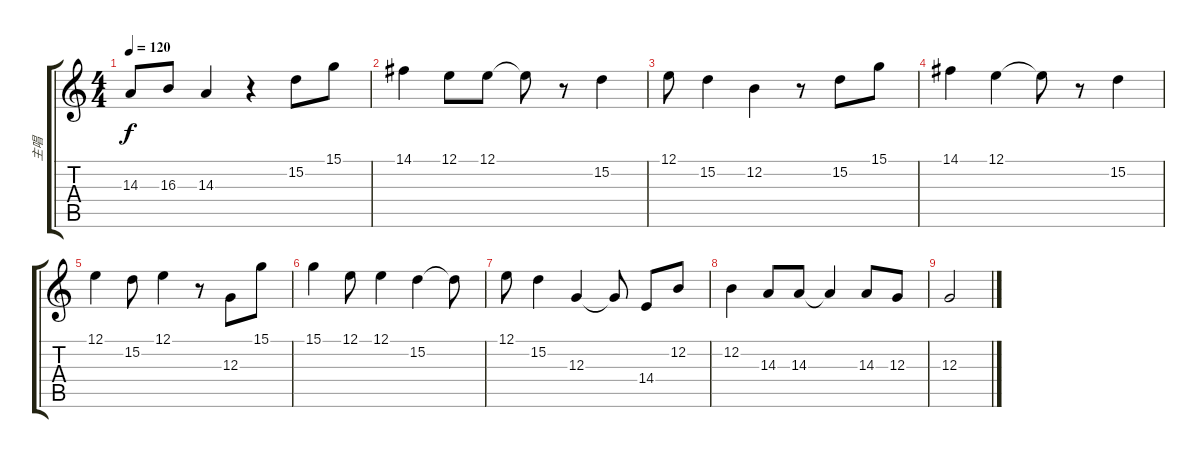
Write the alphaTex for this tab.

\track ("主唱" "主唱") {instrument viola}
\staff {score tabs}
\tuning (E4 B3 G3 D3 A2 E2) {hide}
\ts (4 4)
\tempo 120
\clef g2
\ks c
14.3.8{dy f} 16.3.8 14.3.4 r.4 15.2.8 15.1.8 |
14.1.4 12.1.8 12.1.8 12.1{t}.8 r.8 15.2.4 |
12.1.8 15.2.4 12.2.4 r.8 15.2.8 15.1.8 |
14.1.4 12.1.4 12.1{t}.8 r.8 15.2.4 |
12.1.4 15.2.8 12.1.4 r.8 12.3.8 15.1.8 |
15.1.4 12.1.8 12.1.4 15.2.4 15.2{t}.8 |
12.1.8 15.2.4 12.3.4 12.3{t}.8 14.4.8 12.2.8 |
12.2.4 14.3.8 14.3.8 14.3{t}.4 14.3.8 12.3.8 |
12.3.2
